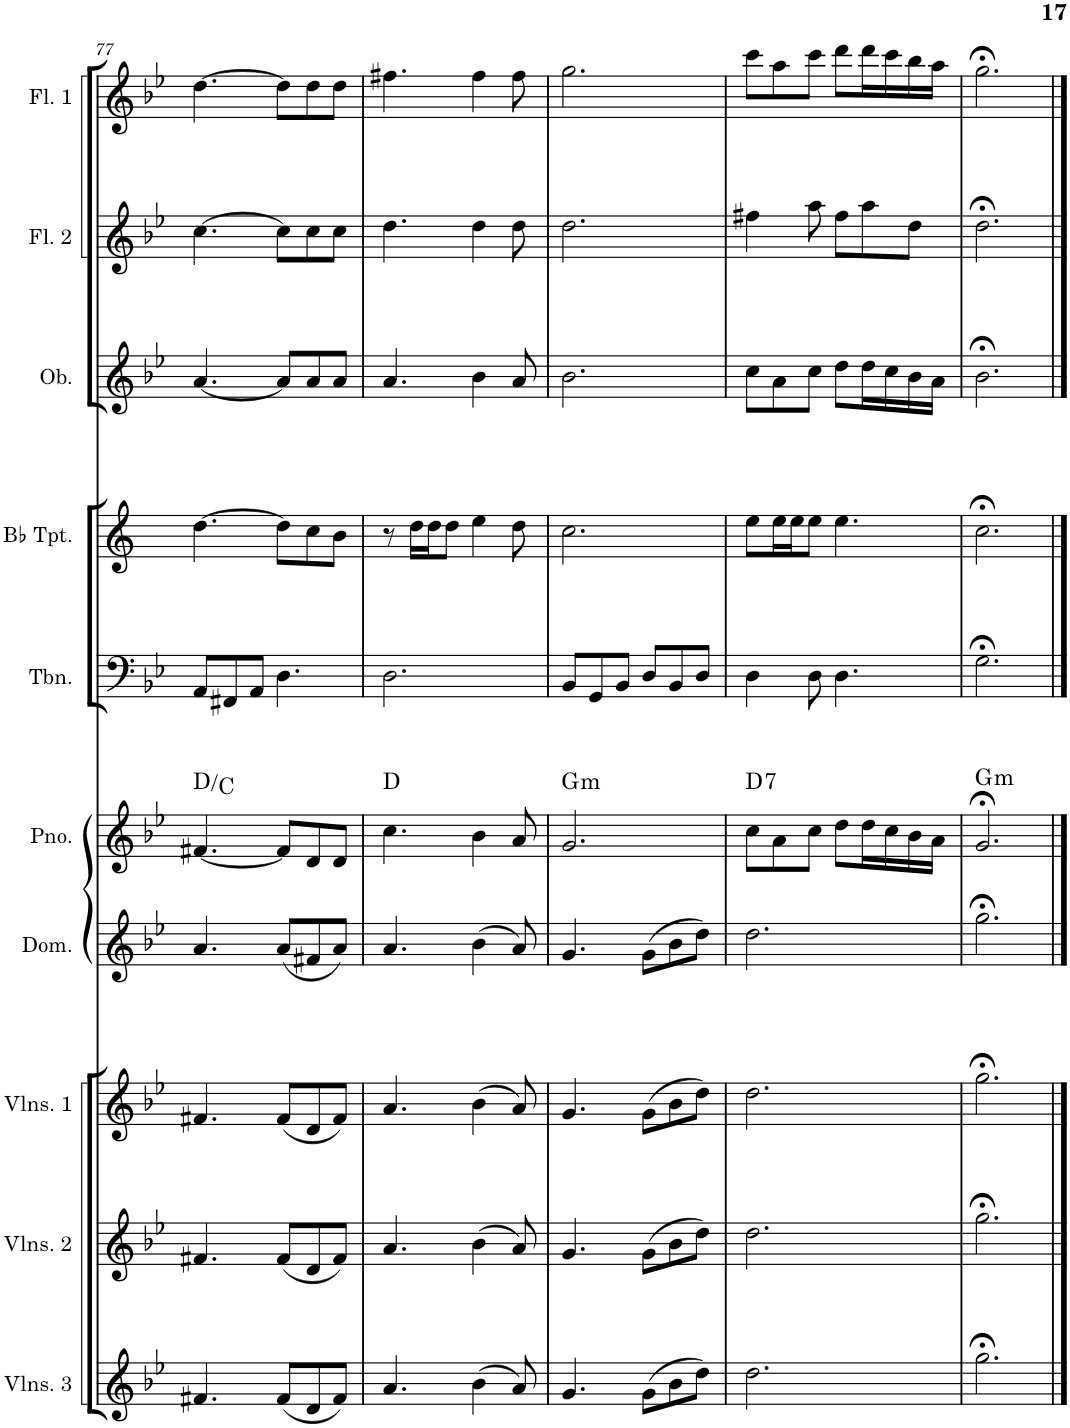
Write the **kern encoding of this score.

**kern	**kern	**kern	**kern	**kern	**harte	**kern	**kern	**kern	**kern	**kern
*part10	*part9	*part8	*part7	*part6	*part6	*part5	*part4	*part3	*part2	*part1
*staff10	*staff9	*staff8	*staff7	*staff6	*	*staff5	*staff4	*staff3	*staff2	*staff1
*I"Violins 3	*I"Violins 2	*I"Violins 1	*I"Domra	*I"Piano	*	*I"Trombone	*I"Bb Trumpet	*I"Oboe	*I"Flute 2	*I"Flute 1
*I'Vlns. 3	*I'Vlns. 2	*I'Vlns. 1	*I'Dom.	*I'Pno.	*	*I'Tbn.	*I'Bb Tpt.	*I'Ob.	*I'Fl. 2	*I'Fl. 1
!!LO:PB:g=z
*clefG2	*clefG2	*clefG2	*clefG2	*clefG2	*	*clefF4	*clefG2	*clefG2	*clefG2	*clefG2
*	*	*	*	*	*	*	*Trd1c2	*	*	*
*k[b-e-]	*k[b-e-]	*k[b-e-]	*k[b-e-]	*k[b-e-]	*	*k[b-e-]	*k[]	*k[b-e-]	*k[b-e-]	*k[b-e-]
*M6/8	*M6/8	*M6/8	*M6/8	*M6/8	*	*M6/8	*M6/8	*M6/8	*M6/8	*M6/8
=77	=77	=77	=77	=77	=77	=77	=77	=77	=77	=77
4.f#X/	4.f#X/	4.f#X/	4.a/	[4.f#X/	D:maj/b7	8AA/L	[4.dd\	[4.a/	[4.cc\	[4.dd\
.	.	.	.	.	.	8FF#X/	.	.	.	.
.	.	.	.	.	.	8AA/J	.	.	.	.
(8f#/L	(8f#/L	(8f#/L	(8a/L	8f#/L]	.	4.D\	8dd\L]	8a/L]	8cc\L]	8dd\L]
8d/	8d/	8d/	8f#X/	8d/	.	.	8cc\	8a/	8cc\	8dd\
8f#/J)	8f#/J)	8f#/J)	8a/J)	8d/J	.	.	8b\J	8a/J	8cc\J	8dd\J
=78	=78	=78	=78	=78	=78	=78	=78	=78	=78	=78
4.a/	4.a/	4.a/	4.a/	4.cc\	D:maj	2.D\	8r	4.a/	4.dd\	4.ff#X\
.	.	.	.	.	.	.	16dd\LL	.	.	.
.	.	.	.	.	.	.	16dd\J	.	.	.
.	.	.	.	.	.	.	8dd\J	.	.	.
(4b-\	(4b-\	(4b-\	(4b-\	4b-\	.	.	4ee\	4b-\	4dd\	4ff#\
8a/)	8a/)	8a/)	8a/)	8a/	.	.	8dd\	8a/	8dd\	8ff#\
=79	=79	=79	=79	=79	=79	=79	=79	=79	=79	=79
!	!	!	!	!	!LO:H:kt=m	!	!	!	!	!
4.g/	4.g/	4.g/	4.g/	2.g/	G:min	8BB-/L	2.cc\	2.b-\	2.dd\	2.gg\
.	.	.	.	.	.	8GG/	.	.	.	.
.	.	.	.	.	.	8BB-/J	.	.	.	.
(8g\L	(8g\L	(8g\L	(8g\L	.	.	8D/L	.	.	.	.
8b-\	8b-\	8b-\	8b-\	.	.	8BB-/	.	.	.	.
8dd\J)	8dd\J)	8dd\J)	8dd\J)	.	.	8D/J	.	.	.	.
=80	=80	=80	=80	=80	=80	=80	=80	=80	=80	=80
!	!	!	!	!	!LO:H:kt=7	!	!	!	!	!
2.dd\	2.dd\	2.dd\	2.dd\	8cc\L	D:7	4D\	8ee\L	8cc\L	4ff#X\	8ccc\L
.	.	.	.	8a\	.	.	16ee\L	8a\	.	8aa\
.	.	.	.	.	.	.	16ee\J	.	.	.
.	.	.	.	8cc\J	.	8D\	8ee\J	8cc\J	8aa\	8ccc\J
.	.	.	.	8dd\L	.	4.D\	4.ee\	8dd\L	8ff#\L	8ddd\L
.	.	.	.	16dd\L	.	.	.	16dd\L	8aa\	16ddd\L
.	.	.	.	16cc\	.	.	.	16cc\	.	16ccc\
.	.	.	.	16b-\	.	.	.	16b-\	8dd\J	16bb-\
.	.	.	.	16a\JJ	.	.	.	16a\JJ	.	16aa\JJ
=81	=81	=81	=81	=81	=81	=81	=81	=81	=81	=81
!	!	!	!	!	!LO:H:kt=m	!	!	!	!	!
2.gg;<\	2.gg;<\	2.gg;<\	2.gg;<\	2.g;</	G:min	2.G;<\	2.cc;<\	2.b-;<\	2.dd;<\	2.gg;<\
==	==	==	==	==	==	==	==	==	==	==
*-	*-	*-	*-	*-	*-	*-	*-	*-	*-	*-
